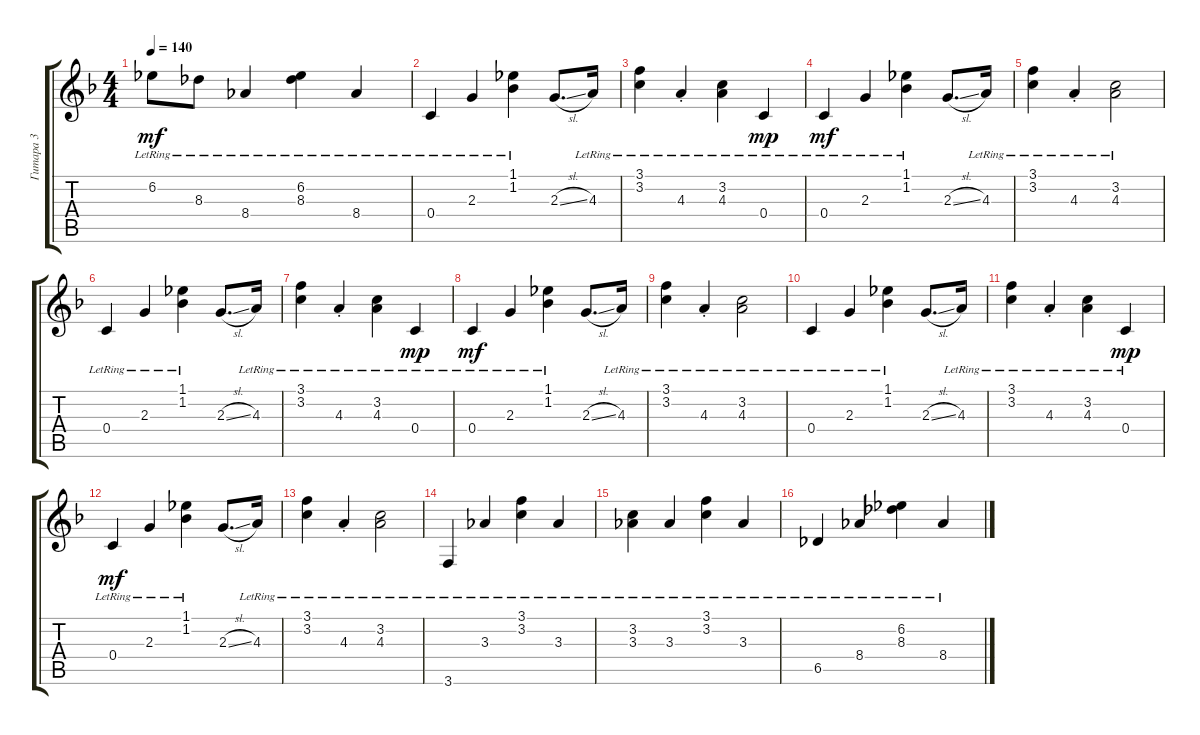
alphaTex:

\track ("Гитара 3" "Гитара 3") {instrument electricguitarclean}
\staff {score tabs}
\tuning (D4 A3 F3 C3 G2 D2) {hide}
\ts (4 4)
\tempo 140
\clef g2
\ks dminor
6.2{lr}.8{dy mf} 8.3{lr}.8 8.4{lr}.4 (6.2{lr} 8.3{lr}).4 8.4{lr}.4 |
0.4{lr}.4 2.3{lr}.4 (1.1{lr} 1.2{lr}).4 2.3{sl}.8{d} 4.3{lr}.16 |
(3.1{lr} 3.2{lr}).4 4.3{st lr}.4 (3.2{lr} 4.3{lr}).4 0.4{lr}.4{dy mp} |
0.4{lr}.4{dy mf} 2.3{lr}.4 (1.1{lr} 1.2{lr}).4 2.3{sl}.8{d} 4.3{lr}.16 |
(3.1{lr} 3.2{lr}).4 4.3{st lr}.4 (3.2{lr} 4.3{lr}).2 |
0.4{lr}.4 2.3{lr}.4 (1.1{lr} 1.2{lr}).4 2.3{sl}.8{d} 4.3{lr}.16 |
(3.1{lr} 3.2{lr}).4 4.3{st lr}.4 (3.2{lr} 4.3{lr}).4 0.4{lr}.4{dy mp} |
0.4{lr}.4{dy mf} 2.3{lr}.4 (1.1{lr} 1.2{lr}).4 2.3{sl}.8{d} 4.3{lr}.16 |
(3.1{lr} 3.2{lr}).4 4.3{st lr}.4 (3.2{lr} 4.3{lr}).2 |
0.4{lr}.4 2.3{lr}.4 (1.1{lr} 1.2{lr}).4 2.3{sl}.8{d} 4.3{lr}.16 |
(3.1{lr} 3.2{lr}).4 4.3{st lr}.4 (3.2{lr} 4.3{lr}).4 0.4{lr}.4{dy mp} |
0.4{lr}.4{dy mf} 2.3{lr}.4 (1.1{lr} 1.2{lr}).4 2.3{sl}.8{d} 4.3{lr}.16 |
(3.1{lr} 3.2{lr}).4 4.3{st lr}.4 (3.2{lr} 4.3{lr}).2 |
3.6{lr}.4 3.3{lr}.4 (3.1 3.2{lr}).4 3.3{lr}.4 |
(3.2{lr} 3.3).4 3.3{lr}.4 (3.1 3.2{lr}).4 3.3{lr}.4 |
6.5{lr}.4 8.4{lr}.4 (6.2{lr} 8.3{lr}).4 8.4{lr}.4
